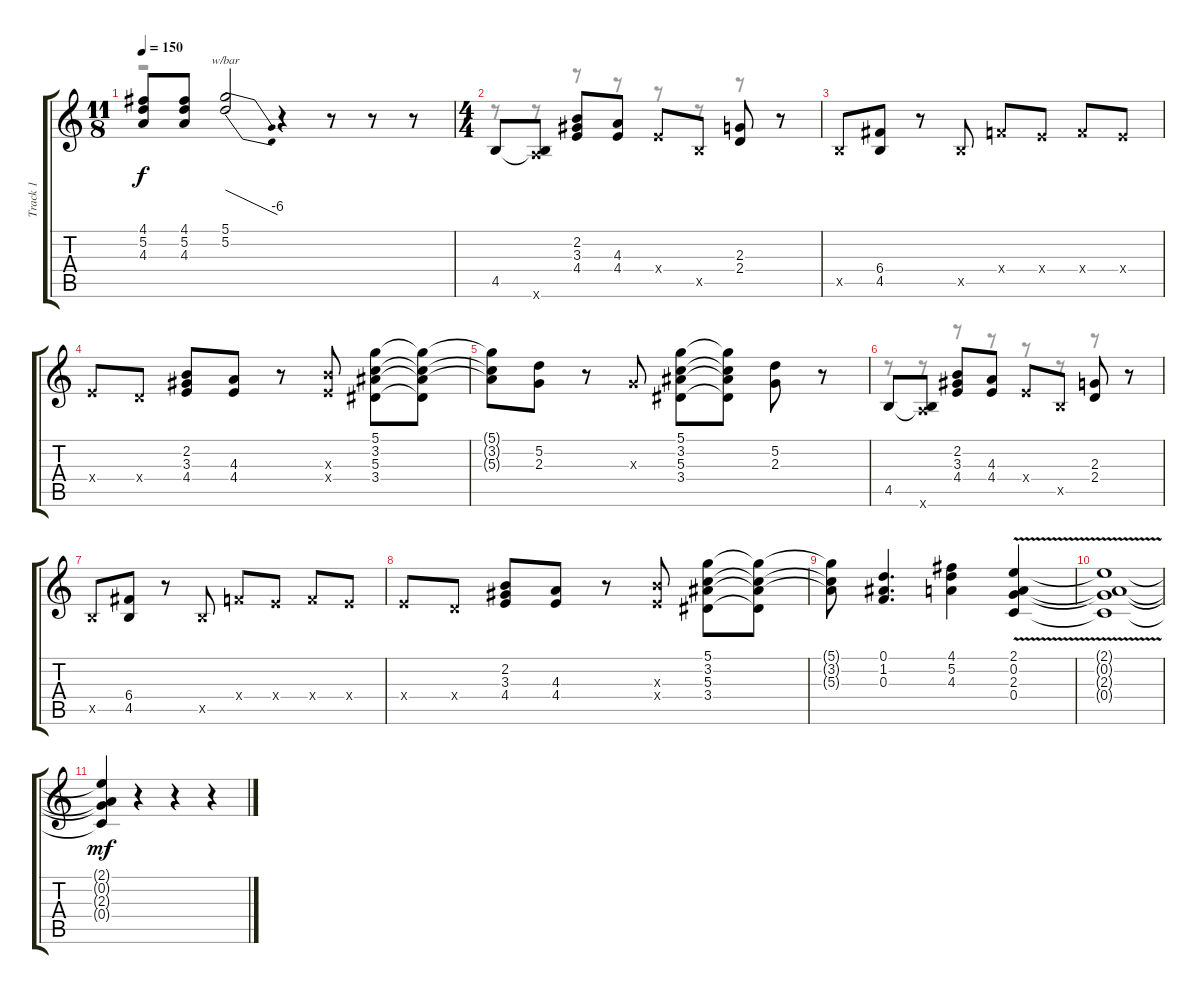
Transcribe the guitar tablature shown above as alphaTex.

\track ("Track 1" "Track 1") {instrument overdrivenguitar}
\staff {score tabs}
\tuning (D4 A3 F3 C3 G2 D2) {hide}
\voice
\ts (11 8)
\tempo 150
\clef g2
\ks c
(4.1 5.2 4.3).8{dy f} (4.1 5.2 4.3).8 (5.1 5.2).2{tbe (dive default 50 0 60 -24)} r.4 r.8 r.8 r.8 |
\ts (4 4)
4.5.8 (4.5{t} 7.6{x}).8 (2.2 3.3 4.4).8 (4.3 4.4).8 4.4{x}.8 4.5{x}.8 (2.3 2.4).8 r.8 |
4.5{x}.8 (6.4 4.5).8 r.8 4.5{x}.8 5.4{x}.8 4.4{x}.8 5.4{x}.8 4.4{x}.8 |
4.4{x}.8 2.4{x}.8 (2.2 3.3 4.4).8 (4.3 4.4).8 r.8 (6.3{x} 4.4{x}).8 (5.1 3.2 5.3 3.4).8 (5.1{t} 3.2{t} 5.3{t} 3.4{t}).8 |
(5.1{t} 3.2{t} 5.3{t}).8 (5.2 2.3).8 r.8 2.3{x}.8 (5.1 3.2 5.3 3.4).8 (5.1{t} 3.2{t} 5.3{t} 3.4{t}).8 (5.2 2.3).8 r.8 |
4.5.8 (4.5{t} 7.6{x}).8 (2.2 3.3 4.4).8 (4.3 4.4).8 4.4{x}.8 4.5{x}.8 (2.3 2.4).8 r.8 |
4.5{x}.8 (6.4 4.5).8 r.8 4.5{x}.8 5.4{x}.8 4.4{x}.8 5.4{x}.8 4.4{x}.8 |
4.4{x}.8 2.4{x}.8 (2.2 3.3 4.4).8 (4.3 4.4).8 r.8 (6.3{x} 4.4{x}).8 (5.1 3.2 5.3 3.4).8 (5.1{t} 3.2{t} 5.3{t} 3.4{t}).8 |
(5.1{t} 3.2{t} 5.3{t}).8 (0.1 1.2 0.3).4{d} (4.1 5.2 4.3).4 (2.1{v} 0.2{v} 2.3{v} 0.4{v}).4 |
(2.1{t} 0.2{t} 2.3{t} 0.4{t}).1 |
(2.1{t} 0.2{t} 2.3{t} 0.4{t}).4{dy mf} r.4 r.4 r.4
\voice
\clef g2
\ottava regular
\simile none
\ks c
r.1{dy f} r.8 r.8 r.8 |
r.8 r.8 r.8 r.8 r.8 r.8 r.8 r.8 |
|
|
|
r.8 r.8 r.8 r.8 r.8 r.8 r.8 r.8 |
|
|
|
|
